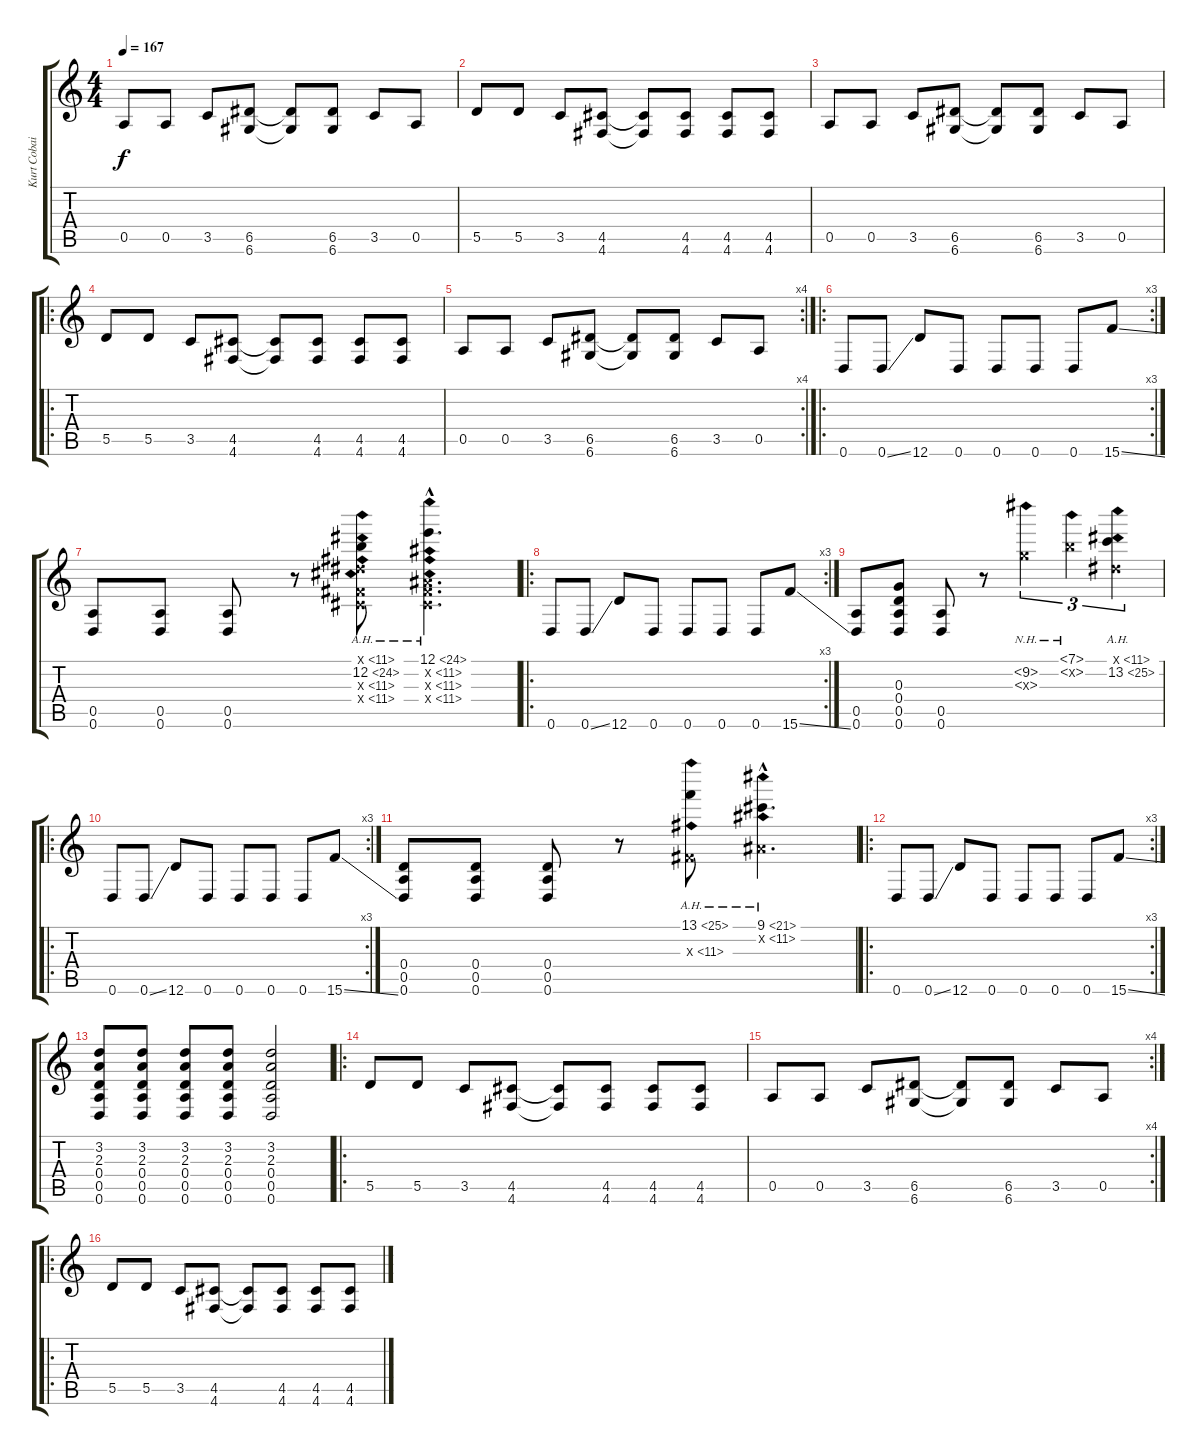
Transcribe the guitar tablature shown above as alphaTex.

\track ("Kurt Cobain" "Kurt Cobai") {instrument distortionguitar}
\staff {score tabs}
\tuning (E4 B3 G3 D3 A2 D2) {hide}
\ts (4 4)
\tempo 167
\clef g2
\ks c
0.5.8{dy f} 0.5.8 3.5.8 (6.5 6.6).8 (6.5{t} 6.6{t}).8 (6.5 6.6).8 3.5.8 0.5.8 |
5.5.8 5.5.8 3.5.8 (4.5 4.6).8 (4.5{t} 4.6{t}).8 (4.5 4.6).8 (4.5 4.6).8 (4.5 4.6).8 |
0.5.8 0.5.8 3.5.8 (6.5 6.6).8 (6.5{t} 6.6{t}).8 (6.5 6.6).8 3.5.8 0.5.8 |
\ro
5.5.8 5.5.8 3.5.8 (4.5 4.6).8 (4.5{t} 4.6{t}).8 (4.5 4.6).8 (4.5 4.6).8 (4.5 4.6).8 |
\rc 4
0.5.8 0.5.8 3.5.8 (6.5 6.6).8 (6.5{t} 6.6{t}).8 (6.5 6.6).8 3.5.8 0.5.8 |
\ro
\rc 3
0.6.8 0.6{ss}.8 12.6.8 0.6.8 0.6.8 0.6.8 0.6.8 15.6{ss}.8 |
(0.5 0.6).8 (0.5 0.6).8 (0.5 0.6).8 r.8 (-1.1{ah 12 x} 12.2{ah 12} -1.3{ah 12 x} -1.4{ah 12 x}).8 (12.1{ah 12 hac} -1.2{ah 12 hac x} -1.3{ah 12 hac x} -1.4{ah 12 hac x}).4{d} |
\ro
\rc 3
0.6.8 0.6{ss}.8 12.6.8 0.6.8 0.6.8 0.6.8 0.6.8 15.6{ss}.8 |
(0.5 0.6).8 (0.3 0.4 0.5 0.6).8 (0.5 0.6).8 r.8 (9.2{nh} -1.3{nh x}).4{tu (3 2)} (7.1{nh} -1.2{nh x}).4{tu (3 2)} (-1.1{ah 12 x} 13.2{ah 12}).4{tu (3 2)} |
\ro
\rc 3
0.6.8 0.6{ss}.8 12.6.8 0.6.8 0.6.8 0.6.8 0.6.8 15.6{ss}.8 |
(0.4 0.5 0.6).8 (0.4 0.5 0.6).8 (0.4 0.5 0.6).8 r.8 (13.1{ah 12} -1.3{ah 12 x}).8 (9.1{ah 12 hac} -1.2{ah 12 hac x}).4{d} |
\ro
\rc 3
0.6.8 0.6{ss}.8 12.6.8 0.6.8 0.6.8 0.6.8 0.6.8 15.6{ss}.8 |
(3.2 2.3 0.4 0.5 0.6).8 (3.2 2.3 0.4 0.5 0.6).8 (3.2 2.3 0.4 0.5 0.6).8 (3.2 2.3 0.4 0.5 0.6).8 (3.2 2.3 0.4 0.5 0.6).2 |
\ro
5.5.8 5.5.8 3.5.8 (4.5 4.6).8 (4.5{t} 4.6{t}).8 (4.5 4.6).8 (4.5 4.6).8 (4.5 4.6).8 |
\rc 4
0.5.8 0.5.8 3.5.8 (6.5 6.6).8 (6.5{t} 6.6{t}).8 (6.5 6.6).8 3.5.8 0.5.8 |
\ro
5.5.8 5.5.8 3.5.8 (4.5 4.6).8 (4.5{t} 4.6{t}).8 (4.5 4.6).8 (4.5 4.6).8 (4.5 4.6).8
